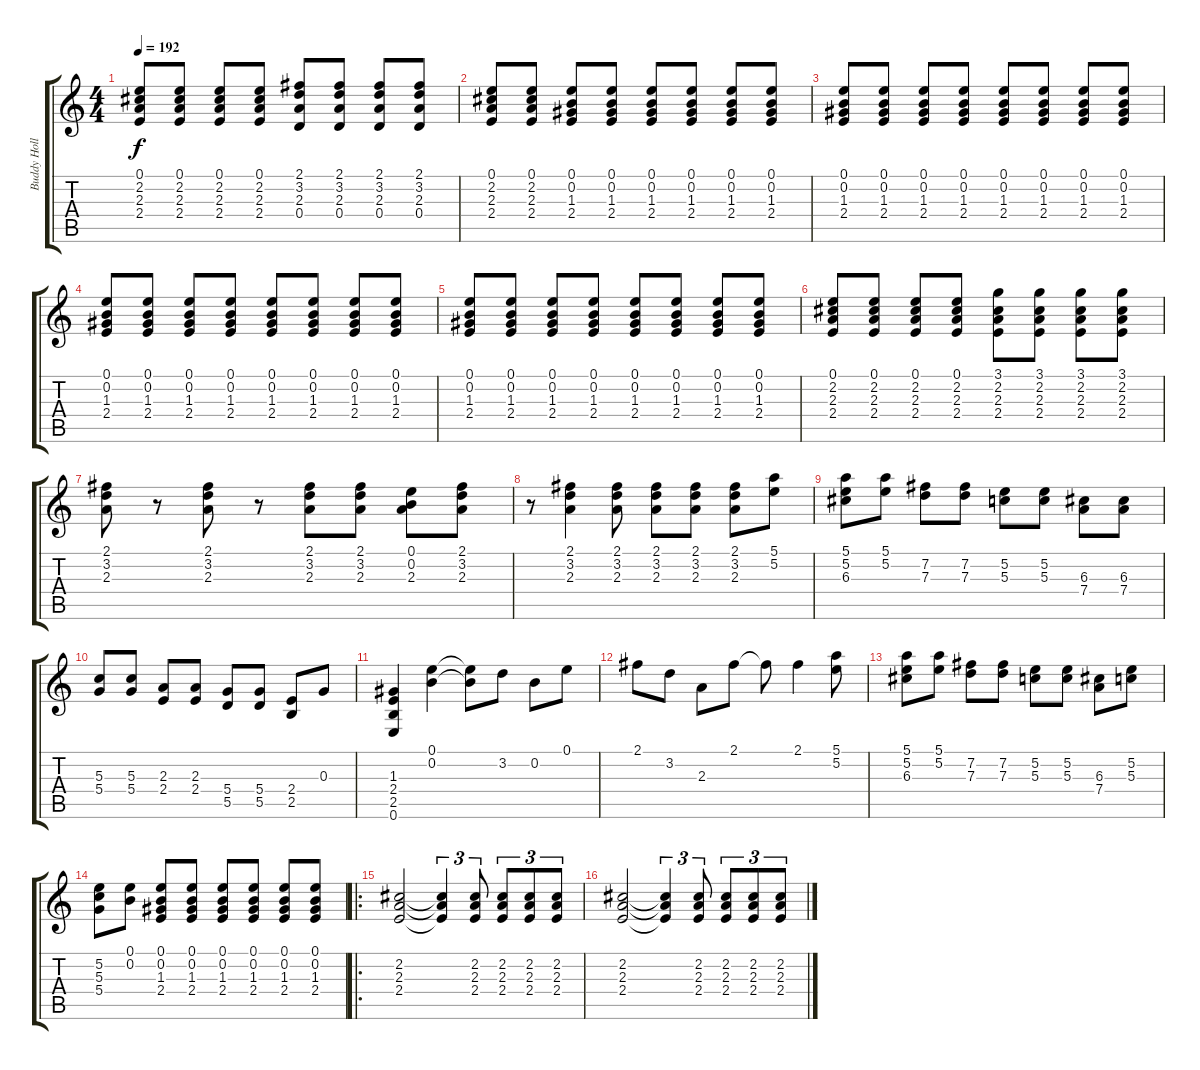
\track ("Buddy Holly" "Buddy Holl") {instrument electricguitarclean}
\staff {score tabs}
\tuning (E4 B3 G3 D3 A2 E2) {hide}
\ts (4 4)
\tempo 192
\clef g2
\ks c
(0.1 2.2 2.3 2.4).8{dy f} (0.1 2.2 2.3 2.4).8 (0.1 2.2 2.3 2.4).8 (0.1 2.2 2.3 2.4).8 (2.1 3.2 2.3 0.4).8 (2.1 3.2 2.3 0.4).8 (2.1 3.2 2.3 0.4).8 (2.1 3.2 2.3 0.4).8 |
(0.1 2.2 2.3 2.4).8 (0.1 2.2 2.3 2.4).8 (0.1 0.2 1.3 2.4).8 (0.1 0.2 1.3 2.4).8 (0.1 0.2 1.3 2.4).8 (0.1 0.2 1.3 2.4).8 (0.1 0.2 1.3 2.4).8 (0.1 0.2 1.3 2.4).8 |
(0.1 0.2 1.3 2.4).8 (0.1 0.2 1.3 2.4).8 (0.1 0.2 1.3 2.4).8 (0.1 0.2 1.3 2.4).8 (0.1 0.2 1.3 2.4).8 (0.1 0.2 1.3 2.4).8 (0.1 0.2 1.3 2.4).8 (0.1 0.2 1.3 2.4).8 |
(0.1 0.2 1.3 2.4).8 (0.1 0.2 1.3 2.4).8 (0.1 0.2 1.3 2.4).8 (0.1 0.2 1.3 2.4).8 (0.1 0.2 1.3 2.4).8 (0.1 0.2 1.3 2.4).8 (0.1 0.2 1.3 2.4).8 (0.1 0.2 1.3 2.4).8 |
(0.1 0.2 1.3 2.4).8 (0.1 0.2 1.3 2.4).8 (0.1 0.2 1.3 2.4).8 (0.1 0.2 1.3 2.4).8 (0.1 0.2 1.3 2.4).8 (0.1 0.2 1.3 2.4).8 (0.1 0.2 1.3 2.4).8 (0.1 0.2 1.3 2.4).8 |
(0.1 2.2 2.3 2.4).8 (0.1 2.2 2.3 2.4).8 (0.1 2.2 2.3 2.4).8 (0.1 2.2 2.3 2.4).8 (3.1 2.2 2.3 2.4).8 (3.1 2.2 2.3 2.4).8 (3.1 2.2 2.3 2.4).8 (3.1 2.2 2.3 2.4).8 |
(2.1 3.2 2.3).8 r.8 (2.1 3.2 2.3).8 r.8 (2.1 3.2 2.3).8 (2.1 3.2 2.3).8 (0.1 0.2 2.3).8 (2.1 3.2 2.3).8 |
r.8 (2.1 3.2 2.3).4 (2.1 3.2 2.3).8 (2.1 3.2 2.3).8 (2.1 3.2 2.3).8 (2.1 3.2 2.3).8 (5.1 5.2).8 |
(5.1 5.2 6.3).8 (5.1 5.2).8 (7.2 7.3).8 (7.2 7.3).8 (5.2 5.3).8 (5.2 5.3).8 (6.3 7.4).8 (6.3 7.4).8 |
(5.3 5.4).8 (5.3 5.4).8 (2.3 2.4).8 (2.3 2.4).8 (5.4 5.5).8 (5.4 5.5).8 (2.4 2.5).8 0.3.8 |
(1.3 2.4 2.5 0.6).4 (0.1 0.2).4 (0.1{t} 0.2{t}).8 3.2.8 0.2.8 0.1.8 |
2.1.8 3.2.8 2.3.8 2.1.8 2.1{t}.8 2.1.4 (5.1 5.2).8 |
(5.1 5.2 6.3).8 (5.1 5.2).8 (7.2 7.3).8 (7.2 7.3).8 (5.2 5.3).8 (5.2 5.3).8 (6.3 7.4).8 (5.2 5.3).8 |
(5.2 5.3 5.4).8 (0.1 0.2).8 (0.1 0.2 1.3 2.4).8 (0.1 0.2 1.3 2.4).8 (0.1 0.2 1.3 2.4).8 (0.1 0.2 1.3 2.4).8 (0.1 0.2 1.3 2.4).8 (0.1 0.2 1.3 2.4).8 |
\ro
(2.2 2.3 2.4).2 (2.2{t} 2.3{t} 2.4{t}).4{tu (3 2)} (2.2 2.3 2.4).8{tu (3 2)} (2.2 2.3 2.4).8{tu (3 2)} (2.2 2.3 2.4).8{tu (3 2)} (2.2 2.3 2.4).8{tu (3 2)} |
(2.2 2.3 2.4).2 (2.2{t} 2.3{t} 2.4{t}).4{tu (3 2)} (2.2 2.3 2.4).8{tu (3 2)} (2.2 2.3 2.4).8{tu (3 2)} (2.2 2.3 2.4).8{tu (3 2)} (2.2 2.3 2.4).8{tu (3 2)}
